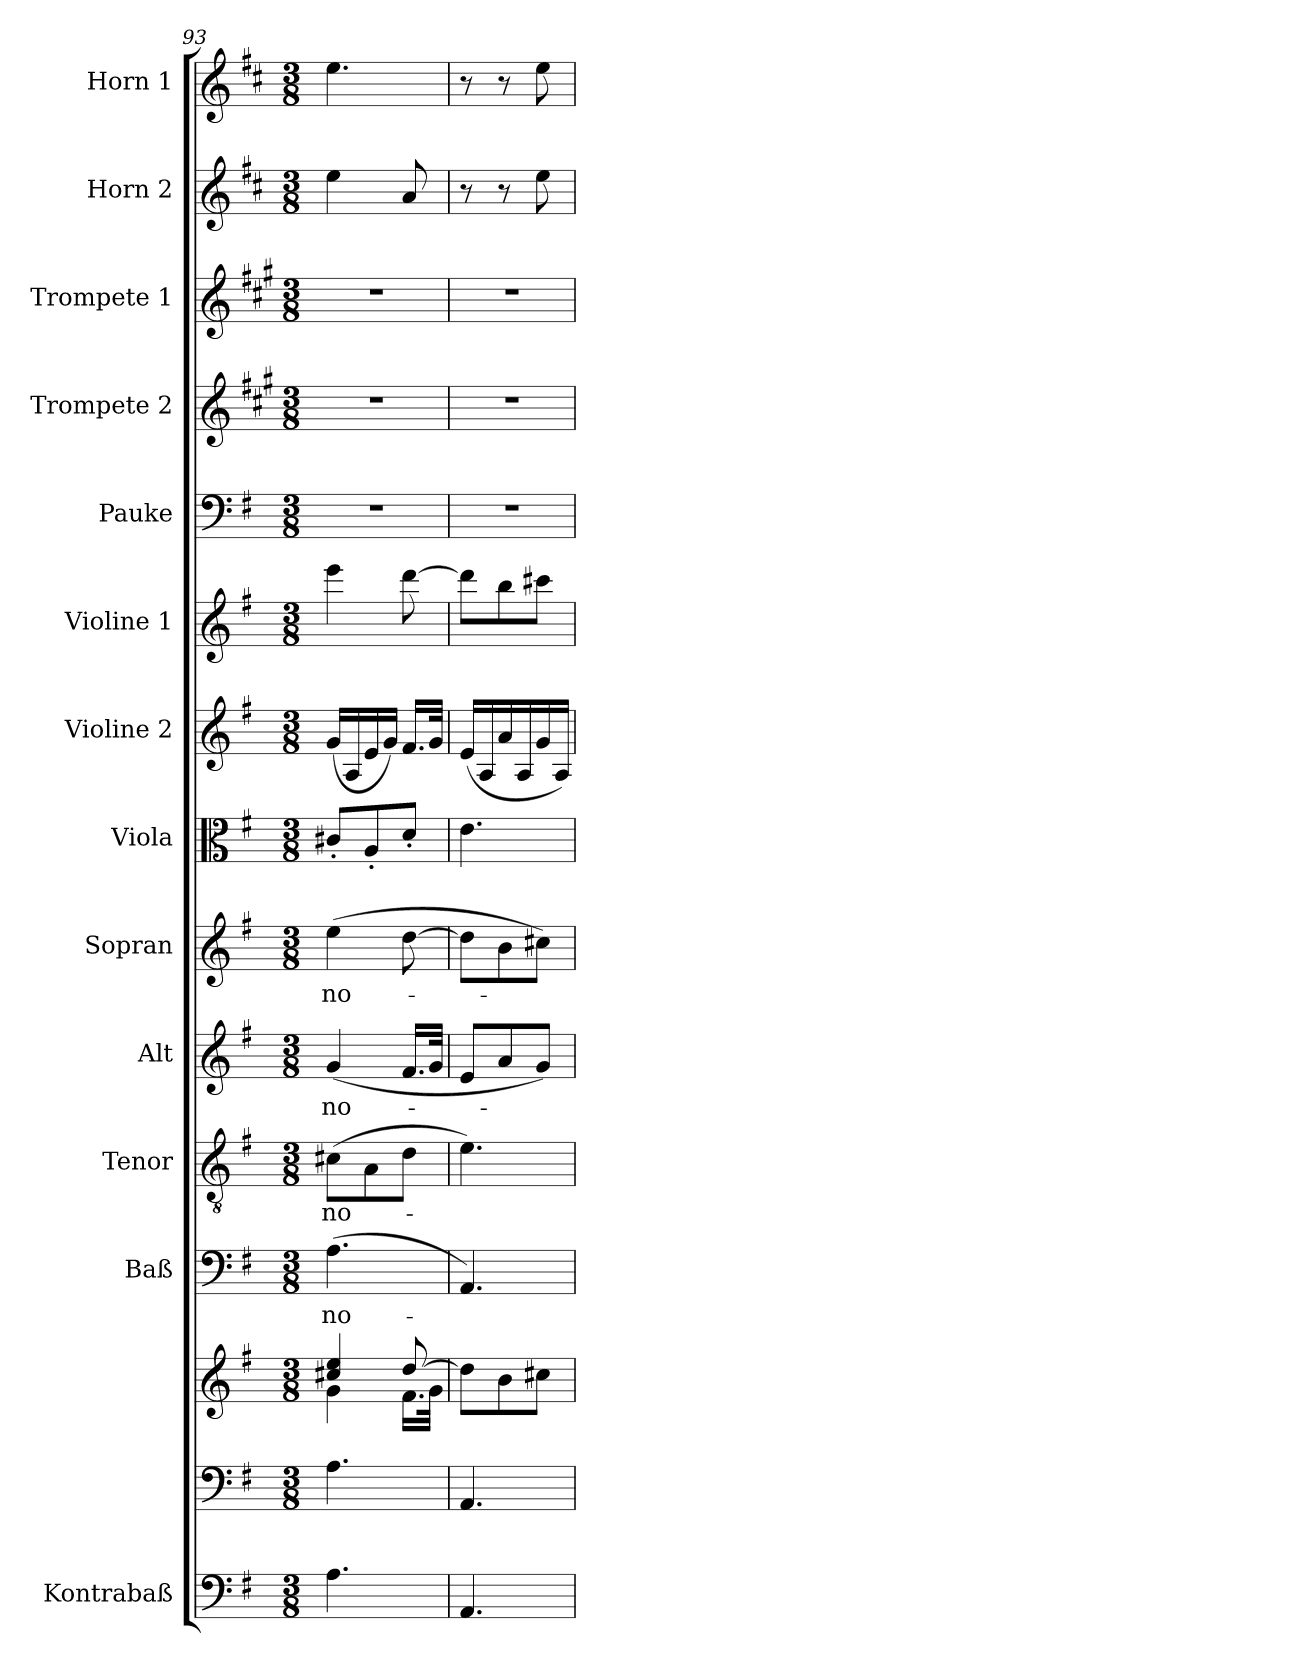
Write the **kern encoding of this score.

**kern	**kern	**kern	**kern	**text	**kern	**text	**kern	**text	**kern	**text	**kern	**kern	**kern	**kern	**kern	**kern	**kern	**kern
*part14	*part13	*part13	*part12	*part12	*part11	*part11	*part10	*part10	*part9	*part9	*part8	*part7	*part6	*part5	*part4	*part3	*part2	*part1
*staff15	*staff14	*staff13	*staff12	*staff12	*staff11	*staff11	*staff10	*staff10	*staff9	*staff9	*staff8	*staff7	*staff6	*staff5	*staff4	*staff3	*staff2	*staff1
*I"Kontrabaß	*	*	*I"Baß	*	*I"Tenor	*	*I"Alt	*	*I"Sopran	*	*I"Viola	*I"Violine 2	*I"Violine 1	*I"Pauke	*I"Trompete 2	*I"Trompete 1	*I"Horn 2	*I"Horn 1
*I'Kb.	*	*	*	*	*	*	*	*	*	*	*I'Vla.	*I'Vl. 2	*I'Vl. 1	*	*I'Tr. 2	*I'Tr. 1	*I'Hr. 2	*I'Hr. 1
*clefF4	*clefF4	*clefG2	*clefF4	*	*clefGv2	*	*clefG2	*	*clefG2	*	*clefC3	*clefG2	*clefG2	*clefF4	*clefG2	*clefG2	*clefG2	*clefG2
*ITrd7c12	*	*	*	*	*	*	*	*	*	*	*	*	*	*	*ITrd1c2	*ITrd1c2	*ITrd4c7	*ITrd4c7
*k[f#]	*k[f#]	*k[f#]	*k[f#]	*	*k[f#]	*	*k[f#]	*	*k[f#]	*	*k[f#]	*k[f#]	*k[f#]	*k[f#]	*k[f#]	*k[f#]	*k[f#]	*k[f#]
*G:	*G:	*G:	*G:	*	*G:	*	*G:	*	*G:	*	*G:	*G:	*G:	*G:	*G:	*G:	*G:	*G:
*M3/8	*M3/8	*M3/8	*M3/8	*	*M3/8	*	*M3/8	*	*M3/8	*	*M3/8	*M3/8	*M3/8	*M3/8	*M3/8	*M3/8	*M3/8	*M3/8
=93	=93	=93	=93	=93	=93	=93	=93	=93	=93	=93	=93	=93	=93	=93	=93	=93	=93	=93
*	*	*^	*	*	*	*	*	*	*	*	*	*	*	*	*	*	*	*
!	!	!	!	!	!LO:LY:b	!	!LO:LY:b	!	!LO:LY:b	!	!LO:LY:b	!	!	!	!	!	!	!	!
4.AA\	4.A\	4cc#X/ 4ee/	4g\	(>4.A\	no-	(>8c#X\L	no-	(<4g/	no-	(>4ee\	no-	8c#X'</L	(<16g/LL	4eee\	4.r	4.r	4.r	4a\	4.a\
.	.	.	.	.	.	.	.	.	.	.	.	.	16A/	.	.	.	.	.	.
.	.	.	.	.	.	8A\	.	.	.	.	.	8A'</	16e/	.	.	.	.	.	.
.	.	.	.	.	.	.	.	.	.	.	.	.	16g/JJ)	.	.	.	.	.	.
.	.	[>8dd/	16.f#\LL	.	.	8d\J	.	16.f#/LL	.	[8dd\	.	8d'</J	16.f#/LL	[8ddd\	.	.	.	8d/	.
.	.	.	32g\JJk	.	.	.	.	32g/JJk	.	.	.	.	32g/JJk	.	.	.	.	.	.
*	*	*v	*v	*	*	*	*	*	*	*	*	*	*	*	*	*	*	*	*
=94	=94	=94	=94	=94	=94	=94	=94	=94	=94	=94	=94	=94	=94	=94	=94	=94	=94	=94
4.AAA/	4.AA/	8dd\L]	4.AA/)	.	4.e\)	.	8e/L	.	8dd\L]	.	4.e\	(<16e/LL	8ddd\L]	4.r	4.r	4.r	8r	8r
.	.	.	.	.	.	.	.	.	.	.	.	16A/	.	.	.	.	.	.
.	.	8b\	.	.	.	.	8a/	.	8b\	.	.	16a/	8bb\	.	.	.	8r	8r
.	.	.	.	.	.	.	.	.	.	.	.	16A/	.	.	.	.	.	.
.	.	8cc#X\J	.	.	.	.	8g/J)	.	8cc#X\J)	.	.	16g/	8ccc#X\J	.	.	.	8a\	8a\
.	.	.	.	.	.	.	.	.	.	.	.	16A/JJ)	.	.	.	.	.	.
=	=	=	=	=	=	=	=	=	=	=	=	=	=	=	=	=	=	=
*-	*-	*-	*-	*-	*-	*-	*-	*-	*-	*-	*-	*-	*-	*-	*-	*-	*-	*-
